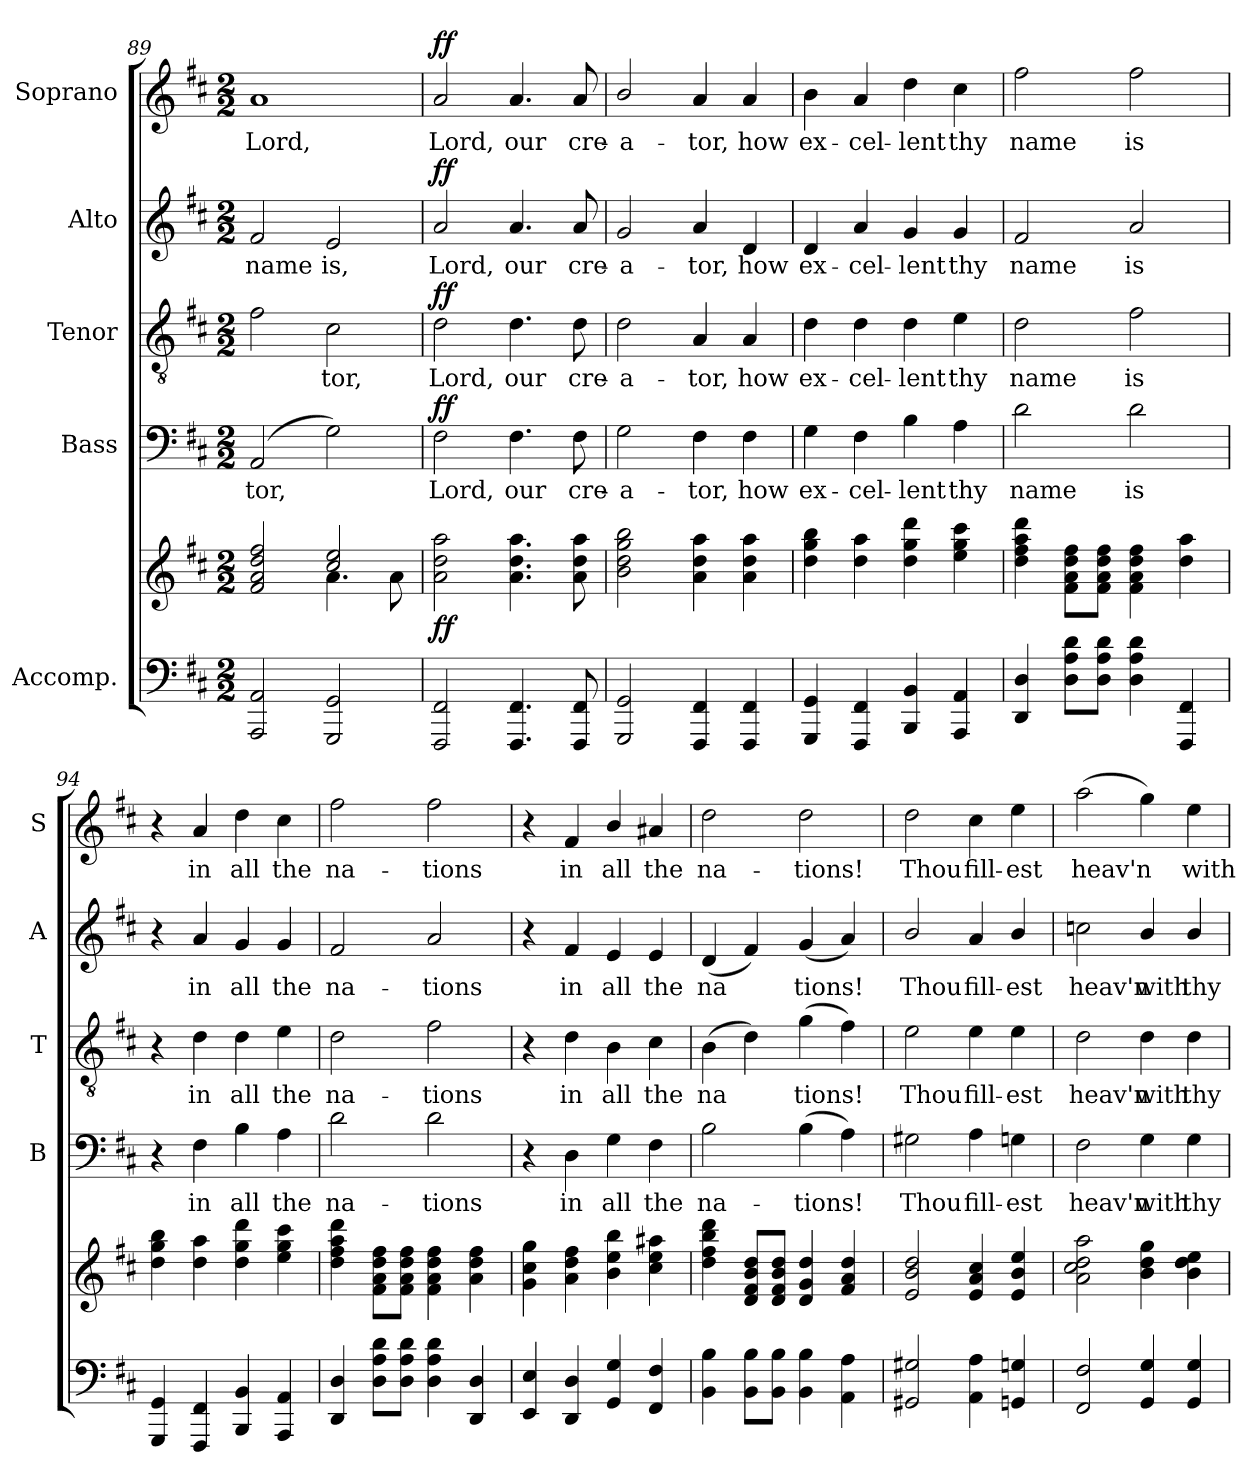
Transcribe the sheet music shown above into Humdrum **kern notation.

**kern	**kern	**dynam	**kern	**text	**dynam	**kern	**text	**dynam	**kern	**text	**dynam	**kern	**text	**dynam
*part5	*part5	*part5	*part4	*part4	*part4	*part3	*part3	*part3	*part2	*part2	*part2	*part1	*part1	*part1
*staff6	*staff5	*staff5/6	*staff4	*staff4	*staff4	*staff3	*staff3	*staff3	*staff2	*staff2	*staff2	*staff1	*staff1	*staff1
*I"Accomp.	*	*	*I"Bass	*	*	*I"Tenor	*	*	*I"Alto	*	*	*I"Soprano	*	*
*	*	*	*I'B	*	*	*I'T	*	*	*I'A	*	*	*I'S	*	*
*clefF4	*clefG2	*	*clefF4	*	*	*clefGv2	*	*	*clefG2	*	*	*clefG2	*	*
*k[f#c#]	*k[f#c#]	*	*k[f#c#]	*	*	*k[f#c#]	*	*	*k[f#c#]	*	*	*k[f#c#]	*	*
*D:	*D:	*	*D:	*	*	*D:	*	*	*D:	*	*	*D:	*	*
*M2/2	*M2/2	*	*M2/2	*	*	*M2/2	*	*	*M2/2	*	*	*M2/2	*	*
=89	=89	=89	=89	=89	=89	=89	=89	=89	=89	=89	=89	=89	=89	=89
*	*^	*	*	*	*	*	*	*	*	*	*	*	*	*
!	!	!	!	!	!LO:LY:b	!	!	!	!	!	!LO:LY:b	!	!	!LO:LY:b	!
2AAA/ 2AA/	2f#/ 2a/ 2dd/ 2ff#/	2ryy	.	(>2AA/	-tor,	.	2f#\	.	.	2f#/	name	.	1a	Lord,	.
!	!	!	!	!	!	!	!	!LO:LY:b	!	!	!LO:LY:b	!	!	!	!
2GGG/ 2GG/	2cc#/ 2ee/	4.a\	.	2G\)	.	.	2c#\	tor,	.	2e/	is,	.	.	.	.
.	.	8a\	.	.	.	.	.	.	.	.	.	.	.	.	.
=90	=90	=90	=90	=90	=90	=90	=90	=90	=90	=90	=90	=90	=90	=90	=90
!	!	!	!LO:DY:b	!	!LO:LY:b	!LO:DY:b	!	!LO:LY:b	!LO:DY:b	!	!LO:LY:b	!LO:DY:b	!	!LO:LY:b	!LO:DY:b
2FFF#/ 2FF#/	1ryy	2a\ 2dd\ 2aa\	ff	2F#\	Lord,	ff	2d\	Lord,	ff	2a/	Lord,	ff	2a/	Lord,	ff
!	!	!	!	!	!LO:LY:b	!	!	!LO:LY:b	!	!	!LO:LY:b	!	!	!LO:LY:b	!
4.FFF#/ 4.FF#/	.	4.a\ 4.dd\ 4.aa\	.	4.F#\	our	.	4.d\	our	.	4.a/	our	.	4.a/	our	.
!	!	!	!	!	!LO:LY:b	!	!	!LO:LY:b	!	!	!LO:LY:b	!	!	!LO:LY:b	!
8FFF#/ 8FF#/	.	8a\ 8dd\ 8aa\	.	8F#\	cre-	.	8d\	cre-	.	8a/	cre-	.	8a/	cre-	.
=91	=91	=91	=91	=91	=91	=91	=91	=91	=91	=91	=91	=91	=91	=91	=91
!	!	!	!	!	!LO:LY:b	!	!	!LO:LY:b	!	!	!LO:LY:b	!	!	!LO:LY:b	!
2GGG/ 2GG/	1ryy	2b\ 2dd\ 2gg\ 2bb\	.	2G\	-a-	.	2d\	-a-	.	2g/	-a-	.	2b/	-a-	.
!	!	!	!	!	!LO:LY:b	!	!	!LO:LY:b	!	!	!LO:LY:b	!	!	!LO:LY:b	!
4FFF#/ 4FF#/	.	4a\ 4dd\ 4aa\	.	4F#\	-tor,	.	4A/	-tor,	.	4a/	-tor,	.	4a/	-tor,	.
!	!	!	!	!	!LO:LY:b	!	!	!LO:LY:b	!	!	!LO:LY:b	!	!	!LO:LY:b	!
4FFF#/ 4FF#/	.	4a\ 4dd\ 4aa\	.	4F#\	how	.	4A/	how	.	4d/	how	.	4a/	how	.
!!LO:LB:g=z
=92	=92	=92	=92	=92	=92	=92	=92	=92	=92	=92	=92	=92	=92	=92	=92
!	!	!	!	!	!LO:LY:b	!	!	!LO:LY:b	!	!	!LO:LY:b	!	!	!LO:LY:b	!
*	*v	*v	*	*	*	*	*	*	*	*	*	*	*	*	*
4GGG/ 4GG/	4dd\ 4gg\ 4bb\	.	4G\	ex-	.	4d\	ex-	.	4d/	ex-	.	4b\	ex-	.
!	!	!	!	!LO:LY:b	!	!	!LO:LY:b	!	!	!LO:LY:b	!	!	!LO:LY:b	!
4FFF#/ 4FF#/	4dd\ 4aa\	.	4F#\	-cel-	.	4d\	-cel-	.	4a/	-cel-	.	4a/	-cel-	.
!	!	!	!	!LO:LY:b	!	!	!LO:LY:b	!	!	!LO:LY:b	!	!	!LO:LY:b	!
4BBB/ 4BB/	4dd\ 4gg\ 4ddd\	.	4B\	-lent	.	4d\	-lent	.	4g/	-lent	.	4dd\	-lent	.
!	!	!	!	!LO:LY:b	!	!	!LO:LY:b	!	!	!LO:LY:b	!	!	!LO:LY:b	!
4AAA/ 4AA/	4ee\ 4gg\ 4ccc#\	.	4A\	thy	.	4e\	thy	.	4g/	thy	.	4cc#\	thy	.
=93	=93	=93	=93	=93	=93	=93	=93	=93	=93	=93	=93	=93	=93	=93
!	!	!	!	!LO:LY:b	!	!	!LO:LY:b	!	!	!LO:LY:b	!	!	!LO:LY:b	!
4DD/ 4D/	4dd\ 4ff#\ 4aa\ 4ddd\	.	2d\	name	.	2d\	name	.	2f#/	name	.	2ff#\	name	.
8D\ 8A\ 8d\L	8f#\ 8a\ 8dd\ 8ff#\L	.	.	.	.	.	.	.	.	.	.	.	.	.
8D\ 8A\ 8d\J	8f#\ 8a\ 8dd\ 8ff#\J	.	.	.	.	.	.	.	.	.	.	.	.	.
!	!	!	!	!LO:LY:b	!	!	!LO:LY:b	!	!	!LO:LY:b	!	!	!LO:LY:b	!
4D\ 4A\ 4d\	4f#\ 4a\ 4dd\ 4ff#\	.	2d\	is	.	2f#\	is	.	2a/	is	.	2ff#\	is	.
4FFF#/ 4FF#/	4dd\ 4aa\	.	.	.	.	.	.	.	.	.	.	.	.	.
=94	=94	=94	=94	=94	=94	=94	=94	=94	=94	=94	=94	=94	=94	=94
4GGG/ 4GG/	4dd\ 4gg\ 4bb\	.	4r	.	.	4r	.	.	4r	.	.	4r	.	.
!	!	!	!	!LO:LY:b	!	!	!LO:LY:b	!	!	!LO:LY:b	!	!	!LO:LY:b	!
4FFF#/ 4FF#/	4dd\ 4aa\	.	4F#\	in	.	4d\	in	.	4a/	in	.	4a/	in	.
!	!	!	!	!LO:LY:b	!	!	!LO:LY:b	!	!	!LO:LY:b	!	!	!LO:LY:b	!
4BBB/ 4BB/	4dd\ 4gg\ 4ddd\	.	4B\	all	.	4d\	all	.	4g/	all	.	4dd\	all	.
!	!	!	!	!LO:LY:b	!	!	!LO:LY:b	!	!	!LO:LY:b	!	!	!LO:LY:b	!
4AAA/ 4AA/	4ee\ 4gg\ 4ccc#\	.	4A\	the	.	4e\	the	.	4g/	the	.	4cc#\	the	.
=95	=95	=95	=95	=95	=95	=95	=95	=95	=95	=95	=95	=95	=95	=95
!	!	!	!	!LO:LY:b	!	!	!LO:LY:b	!	!	!LO:LY:b	!	!	!LO:LY:b	!
4DD/ 4D/	4dd\ 4ff#\ 4aa\ 4ddd\	.	2d\	na-	.	2d\	na-	.	2f#/	na-	.	2ff#\	na-	.
8D\ 8A\ 8d\L	8f#\ 8a\ 8dd\ 8ff#\L	.	.	.	.	.	.	.	.	.	.	.	.	.
8D\ 8A\ 8d\J	8f#\ 8a\ 8dd\ 8ff#\J	.	.	.	.	.	.	.	.	.	.	.	.	.
!	!	!	!	!LO:LY:b	!	!	!LO:LY:b	!	!	!LO:LY:b	!	!	!LO:LY:b	!
4D\ 4A\ 4d\	4f#\ 4a\ 4dd\ 4ff#\	.	2d\	-tions	.	2f#\	-tions	.	2a/	-tions	.	2ff#\	-tions	.
4DD/ 4D/	4a\ 4dd\ 4ff#\	.	.	.	.	.	.	.	.	.	.	.	.	.
=96	=96	=96	=96	=96	=96	=96	=96	=96	=96	=96	=96	=96	=96	=96
4EE/ 4E/	4g\ 4cc#\ 4gg\	.	4r	.	.	4r	.	.	4r	.	.	4r	.	.
!	!	!	!	!LO:LY:b	!	!	!LO:LY:b	!	!	!LO:LY:b	!	!	!LO:LY:b	!
4DD/ 4D/	4a\ 4dd\ 4ff#\	.	4D\	in	.	4d\	in	.	4f#/	in	.	4f#/	in	.
!	!	!	!	!LO:LY:b	!	!	!LO:LY:b	!	!	!LO:LY:b	!	!	!LO:LY:b	!
4GG/ 4G/	4b\ 4ee\ 4bb\	.	4G\	all	.	4B\	all	.	4e/	all	.	4b/	all	.
!	!	!	!	!LO:LY:b	!	!	!LO:LY:b	!	!	!LO:LY:b	!	!	!LO:LY:b	!
4FF#/ 4F#/	4cc#\ 4ee\ 4aa#X\	.	4F#\	the	.	4c#\	the	.	4e/	the	.	4a#X/	the	.
=97	=97	=97	=97	=97	=97	=97	=97	=97	=97	=97	=97	=97	=97	=97
!	!	!	!	!LO:LY:b	!	!	!LO:LY:b	!	!	!LO:LY:b	!	!	!LO:LY:b	!
4BB\ 4B\	4dd\ 4ff#\ 4bb\ 4ddd\	.	2B\	na-	.	(>4B\	na­	.	(<4d/	na­	.	2dd\	na-	.
8BB\ 8B\L	8d/ 8f#/ 8b/ 8dd/L	.	.	.	.	4d\)	.	.	4f#/)	.	.	.	.	.
8BB\ 8B\J	8d/ 8f#/ 8b/ 8dd/J	.	.	.	.	.	.	.	.	.	.	.	.	.
!	!	!	!	!LO:LY:b	!	!	!LO:LY:b	!	!	!LO:LY:b	!	!	!LO:LY:b	!
4BB\ 4B\	4d/ 4g/ 4dd/	.	(>4B\	-tions!	.	(>4g\	tions!	.	(<4g/	tions!	.	2dd\	-tions!	.
4AA\ 4A\	4f#/ 4a/ 4dd/	.	4A\)	.	.	4f#\)	.	.	4a/)	.	.	.	.	.
=98	=98	=98	=98	=98	=98	=98	=98	=98	=98	=98	=98	=98	=98	=98
!	!	!	!	!LO:LY:b	!	!	!LO:LY:b	!	!	!LO:LY:b	!	!	!LO:LY:b	!
2GG#X/ 2G#X/	2e/ 2b/ 2dd/	.	2G#X\	Thou	.	2e\	Thou	.	2b/	Thou	.	2dd\	Thou	.
!	!	!	!	!LO:LY:b	!	!	!LO:LY:b	!	!	!LO:LY:b	!	!	!LO:LY:b	!
4AA\ 4A\	4e/ 4a/ 4cc#/	.	4A\	fill-	.	4e\	fill-	.	4a/	fill-	.	4cc#\	fill-	.
!	!	!	!	!LO:LY:b	!	!	!LO:LY:b	!	!	!LO:LY:b	!	!	!LO:LY:b	!
4GGn/ 4Gn/	4e/ 4b/ 4ee/	.	4Gn\	-est	.	4e\	-est	.	4b/	-est	.	4ee\	-est	.
=99	=99	=99	=99	=99	=99	=99	=99	=99	=99	=99	=99	=99	=99	=99
!	!	!	!	!LO:LY:b	!	!	!LO:LY:b	!	!	!LO:LY:b	!	!	!LO:LY:b	!
2FF#/ 2F#/	2a\ 2cc#\ 2dd\ 2aa\	.	2F#\	heav'n	.	2d\	heav'n	.	2ccn\	heav'n	.	(>2aa\	heav'n	.
!	!	!	!	!LO:LY:b	!	!	!LO:LY:b	!	!	!LO:LY:b	!	!	!	!
4GG/ 4G/	4b\ 4dd\ 4gg\	.	4G\	with	.	4d\	with	.	4b/	with	.	4gg\)	.	.
!	!	!	!	!LO:LY:b	!	!	!LO:LY:b	!	!	!LO:LY:b	!	!	!LO:LY:b	!
4GG/ 4G/	4b\ 4dd\ 4ee\	.	4G\	thy	.	4d\	thy	.	4b/	thy	.	4ee\	with	.
=	=	=	=	=	=	=	=	=	=	=	=	=	=	=
*-	*-	*-	*-	*-	*-	*-	*-	*-	*-	*-	*-	*-	*-	*-
